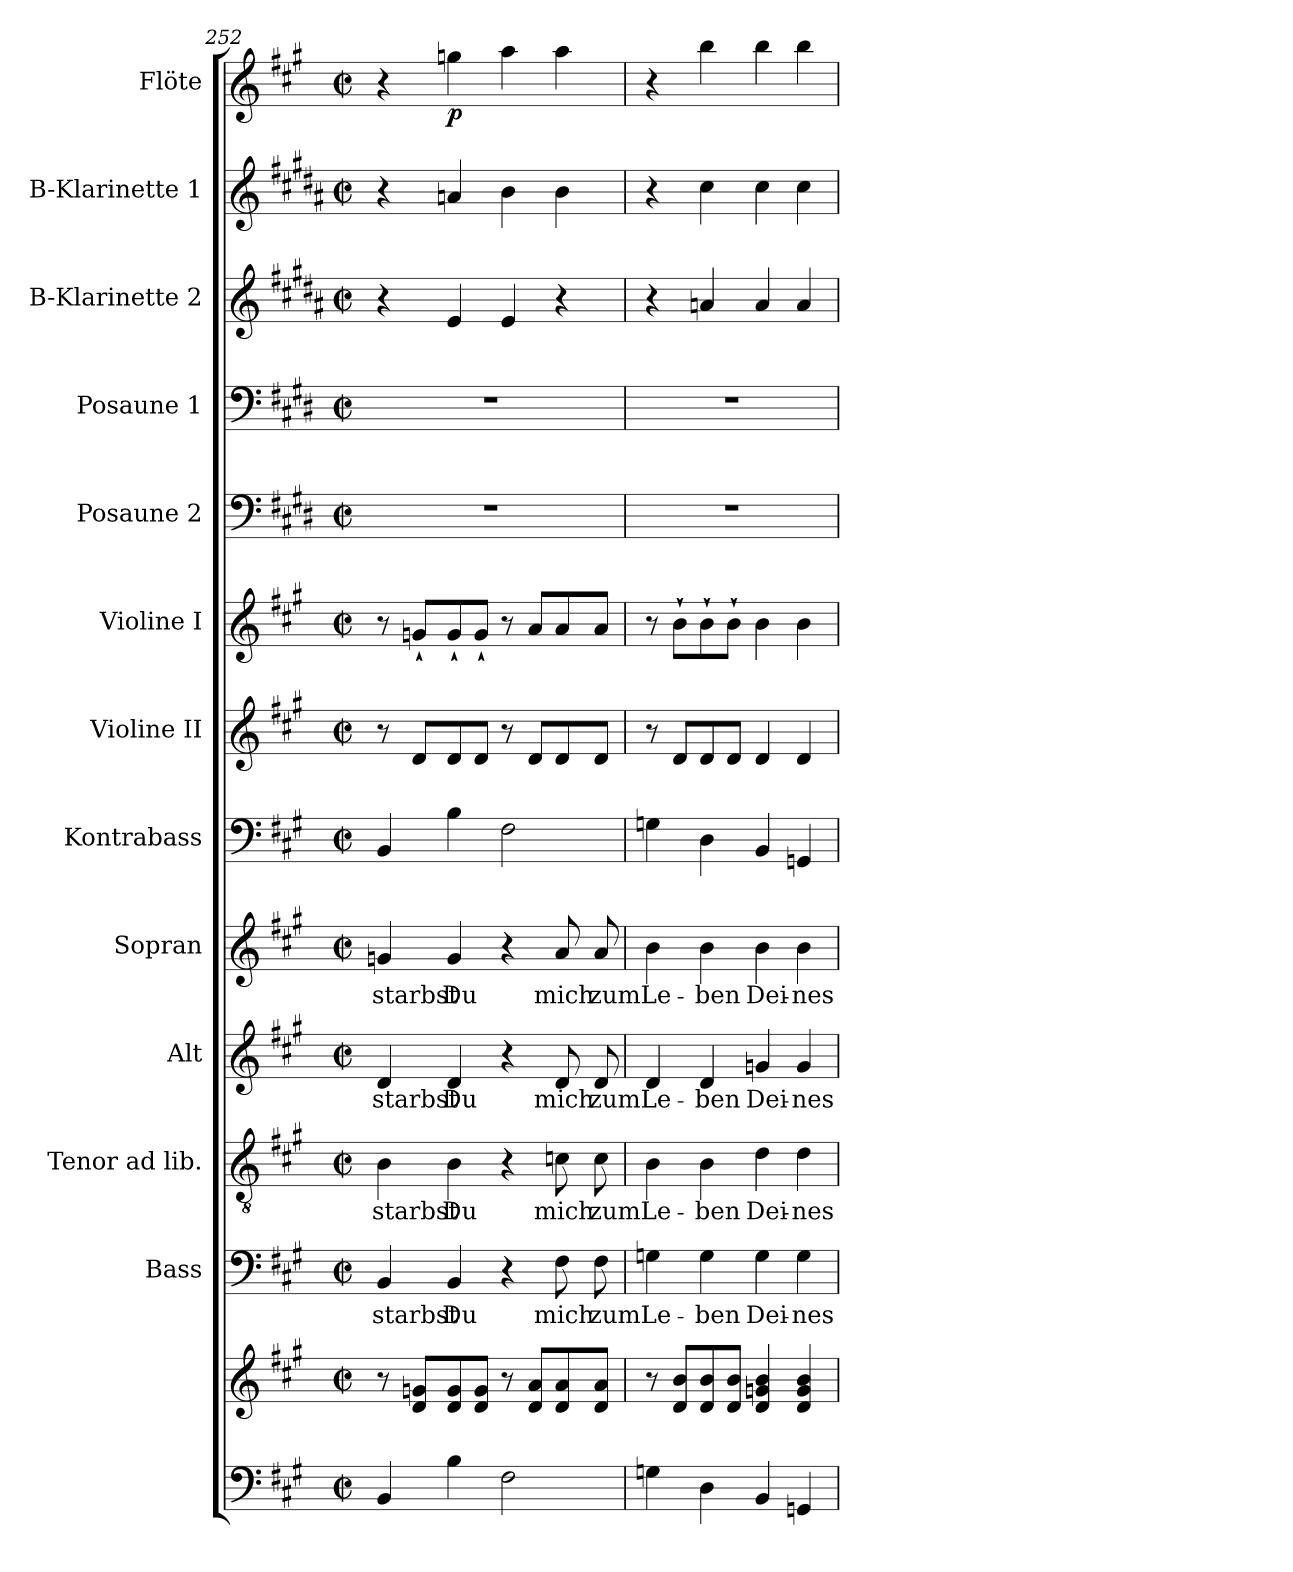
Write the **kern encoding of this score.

**kern	**kern	**kern	**text	**kern	**text	**kern	**text	**kern	**text	**kern	**kern	**kern	**kern	**kern	**kern	**kern	**kern	**dynam
*part13	*part13	*part12	*part12	*part11	*part11	*part10	*part10	*part9	*part9	*part8	*part7	*part6	*part5	*part4	*part3	*part2	*part1	*part1
*staff14	*staff13	*staff12	*staff12	*staff11	*staff11	*staff10	*staff10	*staff9	*staff9	*staff8	*staff7	*staff6	*staff5	*staff4	*staff3	*staff2	*staff1	*staff1
*	*	*I"Bass	*	*I"Tenor ad lib.	*	*I"Alt	*	*I"Sopran	*	*I"Kontrabass	*I"Violine II	*I"Violine I	*I"Posaune 2	*I"Posaune 1	*I"B-Klarinette 2	*I"B-Klarinette 1	*I"Flöte	*
*	*	*I'B.	*	*I'T.	*	*I'A.	*	*I'S.	*	*I'Kb.	*I'Vl. II	*I'Vl. I	*I'Pos 2	*I'Pos. 1	*I'B Kl. 2	*I'B Kl. 1	*I'Fl.	*
*clefF4	*clefG2	*clefF4	*	*clefGv2	*	*clefG2	*	*clefG2	*	*clefF4	*clefG2	*clefG2	*clefF4	*clefF4	*clefG2	*clefG2	*clefG2	*
*	*	*	*	*	*	*	*	*	*	*ITrd7c12	*	*	*ITrd4c7	*ITrd4c7	*ITrd1c2	*ITrd1c2	*	*
*k[f#c#g#]	*k[f#c#g#]	*k[f#c#g#]	*	*k[f#c#g#]	*	*k[f#c#g#]	*	*k[f#c#g#]	*	*k[f#c#g#]	*k[f#c#g#]	*k[f#c#g#]	*k[f#c#g#]	*k[f#c#g#]	*k[f#c#g#]	*k[f#c#g#]	*k[f#c#g#]	*
*A:	*A:	*A:	*	*A:	*	*A:	*	*A:	*	*A:	*A:	*A:	*A:	*A:	*A:	*A:	*A:	*
*M2/2	*M2/2	*M2/2	*	*M2/2	*	*M2/2	*	*M2/2	*	*M2/2	*M2/2	*M2/2	*M2/2	*M2/2	*M2/2	*M2/2	*M2/2	*
*met(c|)	*met(c|)	*met(c|)	*	*met(c|)	*	*met(c|)	*	*met(c|)	*	*met(c|)	*met(c|)	*met(c|)	*met(c|)	*met(c|)	*met(c|)	*met(c|)	*met(c|)	*
=252	=252	=252	=252	=252	=252	=252	=252	=252	=252	=252	=252	=252	=252	=252	=252	=252	=252	=252
!	!	!	!LO:LY:b	!	!LO:LY:b	!	!LO:LY:b	!	!LO:LY:b	!	!	!	!	!	!	!	!	!
4BB/	8r	4BB/	starbst	4B\	starbst	4d/	starbst	4gn/	starbst	4BBB/	8r	8r	1r	1r	4r	4r	4r	.
.	8d/ 8gn/L	.	.	.	.	.	.	.	.	.	8d/L	8gn`</L	.	.	.	.	.	.
!	!	!	!LO:LY:b	!	!LO:LY:b	!	!LO:LY:b	!	!LO:LY:b	!	!	!	!	!	!	!	!	!LO:DY:b
4B\	8d/ 8g/	4BB/	Du	4B\	Du	4d/	Du	4g/	Du	4BB\	8d/	8g`</	.	.	4d/	4gn/	4ggn\	p
.	8d/ 8g/J	.	.	.	.	.	.	.	.	.	8d/J	8g`</J	.	.	.	.	.	.
2F#\	8r	4r	.	4r	.	4r	.	4r	.	2FF#\	8r	8r	.	.	4d/	4a\	4aa\	.
.	8d/ 8a/L	.	.	.	.	.	.	.	.	.	8d/L	8a/L	.	.	.	.	.	.
!	!	!	!LO:LY:b	!	!LO:LY:b	!	!LO:LY:b	!	!LO:LY:b	!	!	!	!	!	!	!	!	!
.	8d/ 8a/	8F#\	mich	8cn\	mich	8d/	mich	8a/	mich	.	8d/	8a/	.	.	4r	4a\	4aa\	.
!	!	!	!LO:LY:b	!	!LO:LY:b	!	!LO:LY:b	!	!LO:LY:b	!	!	!	!	!	!	!	!	!
.	8d/ 8a/J	8F#\	zum	8c\	zum	8d/	zum	8a/	zum	.	8d/J	8a/J	.	.	.	.	.	.
!!LO:PB:g=z
=253	=253	=253	=253	=253	=253	=253	=253	=253	=253	=253	=253	=253	=253	=253	=253	=253	=253	=253
!	!	!	!LO:LY:b	!	!LO:LY:b	!	!LO:LY:b	!	!LO:LY:b	!	!	!	!	!	!	!	!	!
4Gn\	8r	4Gn\	Le-	4B\	Le-	4d/	Le-	4b\	Le-	4GGn\	8r	8r	1r	1r	4r	4r	4r	.
.	8d/ 8b/L	.	.	.	.	.	.	.	.	.	8d/L	8b`>\L	.	.	.	.	.	.
!	!	!	!LO:LY:b	!	!LO:LY:b	!	!LO:LY:b	!	!LO:LY:b	!	!	!	!	!	!	!	!	!
4D\	8d/ 8b/	4G\	-ben	4B\	-ben	4d/	-ben	4b\	-ben	4DD\	8d/	8b`>\	.	.	4gn/	4b\	4bb\	.
.	8d/ 8b/J	.	.	.	.	.	.	.	.	.	8d/J	8b`>\J	.	.	.	.	.	.
!	!	!	!LO:LY:b	!	!LO:LY:b	!	!LO:LY:b	!	!LO:LY:b	!	!	!	!	!	!	!	!	!
4BB/	4d/ 4gn/ 4b/	4G\	Dei-	4d\	Dei-	4gn/	Dei-	4b\	Dei-	4BBB/	4d/	4b\	.	.	4g/	4b\	4bb\	.
!	!	!	!LO:LY:b	!	!LO:LY:b	!	!LO:LY:b	!	!LO:LY:b	!	!	!	!	!	!	!	!	!
4GGn/	4d/ 4g/ 4b/	4G\	-nes	4d\	-nes	4g/	-nes	4b\	-nes	4GGGn/	4d/	4b\	.	.	4g/	4b\	4bb\	.
=	=	=	=	=	=	=	=	=	=	=	=	=	=	=	=	=	=	=
*-	*-	*-	*-	*-	*-	*-	*-	*-	*-	*-	*-	*-	*-	*-	*-	*-	*-	*-
